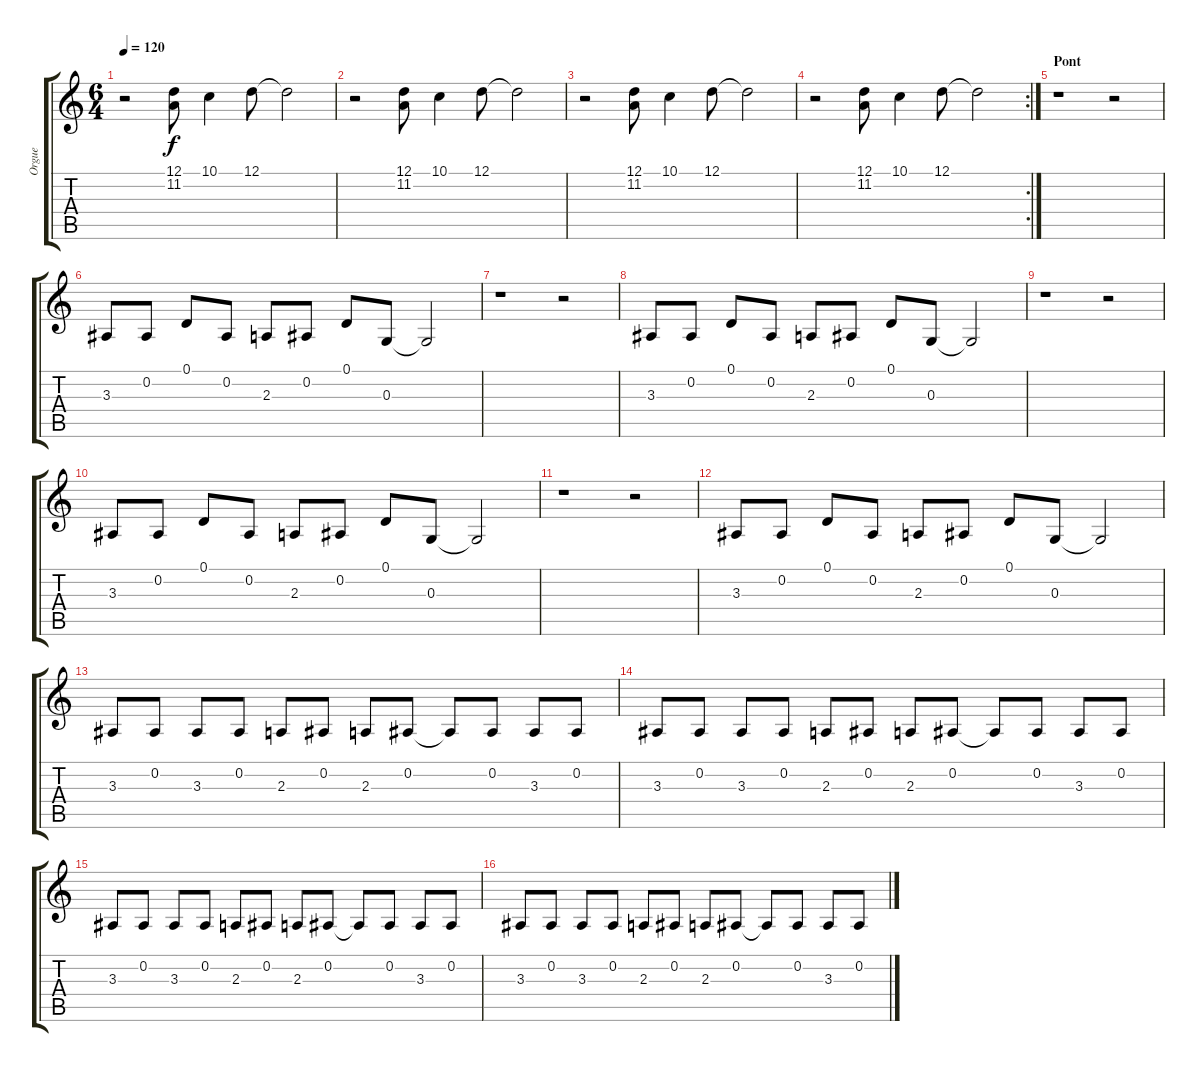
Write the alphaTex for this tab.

\track ("Orgue" "Orgue") {instrument drawbarorgan}
\staff {score tabs}
\tuning (D4 Bb3 G3 D3 G2 D2) {hide}
\ts (6 4)
\tempo 120
\clef g2
\ks c
r.2{dy f} (12.1 11.2).8 10.1.4 12.1.8 12.1{t}.2 |
r.2 (12.1 11.2).8 10.1.4 12.1.8 12.1{t}.2 |
r.2 (12.1 11.2).8 10.1.4 12.1.8 12.1{t}.2 |
\rc 2
r.2 (12.1 11.2).8 10.1.4 12.1.8 12.1{t}.2 |
\section ("" "Pont")
r.1{volume 15} r.2 |
3.3.8 0.2.8 0.1.8 0.2.8 2.3.8 0.2.8 0.1.8 0.3.8 0.3{t}.2 |
r.1 r.2 |
3.3.8 0.2.8 0.1.8 0.2.8 2.3.8 0.2.8 0.1.8 0.3.8 0.3{t}.2 |
r.1 r.2 |
3.3.8 0.2.8 0.1.8 0.2.8 2.3.8 0.2.8 0.1.8 0.3.8 0.3{t}.2 |
r.1 r.2 |
3.3.8 0.2.8 0.1.8 0.2.8 2.3.8 0.2.8 0.1.8 0.3.8 0.3{t}.2 |
3.3.8 0.2.8 3.3.8 0.2.8 2.3.8 0.2.8 2.3.8 0.2.8 0.2{t}.8 0.2.8 3.3.8 0.2.8 |
3.3.8 0.2.8 3.3.8 0.2.8 2.3.8 0.2.8 2.3.8 0.2.8 0.2{t}.8 0.2.8 3.3.8 0.2.8 |
3.3.8 0.2.8 3.3.8 0.2.8 2.3.8 0.2.8 2.3.8 0.2.8 0.2{t}.8 0.2.8 3.3.8 0.2.8 |
3.3.8 0.2.8 3.3.8 0.2.8 2.3.8 0.2.8 2.3.8 0.2.8 0.2{t}.8 0.2.8 3.3.8 0.2.8
